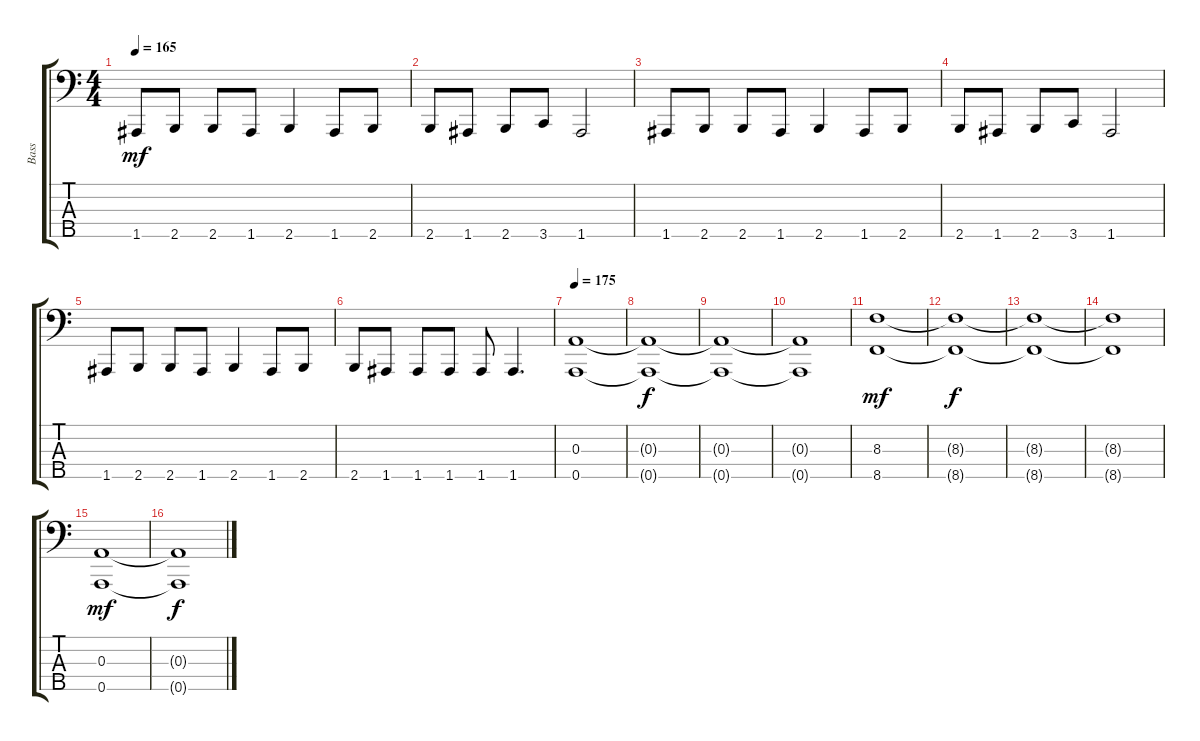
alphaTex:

\track ("Bass" "Bass") {instrument electricbasspick}
\staff {score tabs}
\tuning (G2 D2 A1 E1 A0) {hide}
\ts (4 4)
\tempo 165
\clef f4
\ks c
1.5.8{dy mf} 2.5.8 2.5.8 1.5.8 2.5.4 1.5.8 2.5.8 |
2.5.8 1.5.8 2.5.8 3.5.8 1.5.2 |
1.5.8 2.5.8 2.5.8 1.5.8 2.5.4 1.5.8 2.5.8 |
2.5.8 1.5.8 2.5.8 3.5.8 1.5.2 |
1.5.8 2.5.8 2.5.8 1.5.8 2.5.4 1.5.8 2.5.8 |
2.5.8 1.5.8 1.5.8 1.5.8 1.5.8 1.5.4{d} |
\tempo 175
(0.3 0.5).1{volume 11} |
(0.3{t} 0.5{t}).1{dy f} |
(0.3{t} 0.5{t}).1 |
(0.3{t} 0.5{t}).1 |
(8.3 8.5).1{dy mf} |
(8.3{t} 8.5{t}).1{dy f} |
(8.3{t} 8.5{t}).1 |
(8.3{t} 8.5{t}).1 |
(0.3 0.5).1{dy mf} |
(0.3{t} 0.5{t}).1{dy f}
